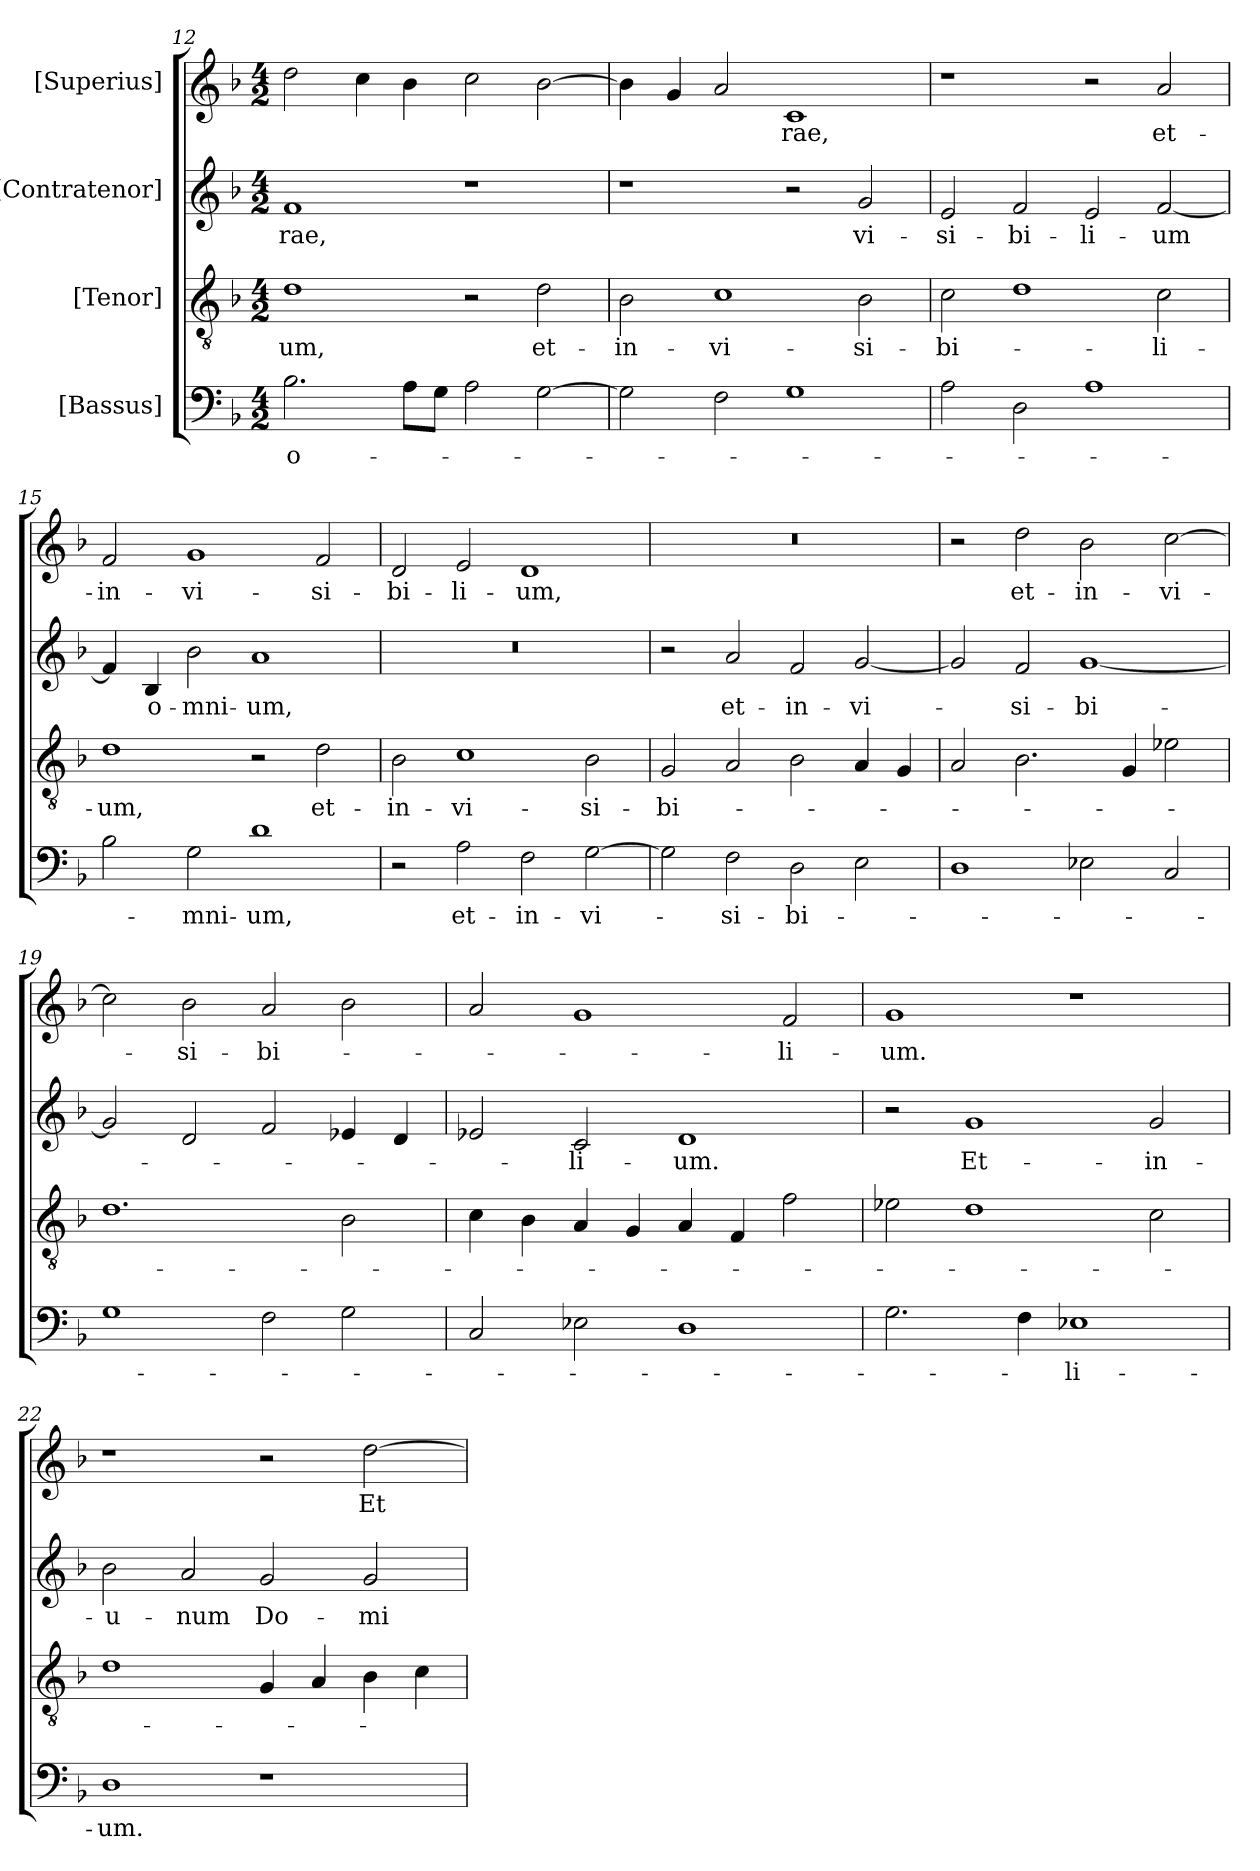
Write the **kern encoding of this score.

**kern	**text	**kern	**text	**kern	**text	**kern	**text
*part4	*part4	*part3	*part3	*part2	*part2	*part1	*part1
*staff4	*staff4	*staff3	*staff3	*staff2	*staff2	*staff1	*staff1
*I"[Bassus]	*	*I"[Tenor]	*	*I"[Contratenor]	*	*I"[Superius]	*
*clefF4	*	*clefGv2	*	*clefG2	*	*clefG2	*
*k[b-]	*	*k[b-]	*	*k[b-]	*	*k[b-]	*
*M4/2	*	*M4/2	*	*M4/2	*	*M4/2	*
=12	=12	=12	=12	=12	=12	=12	=12
2.B-\	o-	1d\	-um,	1f/	-rae,	2dd\	.
.	.	.	.	.	.	4cc\	.
8A\L	.	.	.	.	.	4b-\	.
8G\J	.	.	.	.	.	.	.
2A\	.	2r	.	1r	.	2cc\	.
[2G\	.	2d\	et-	.	.	[2b-\	.
=13	=13	=13	=13	=13	=13	=13	=13
2G\]	.	2B-\	in-	1r	.	4b-\]	.
.	.	.	.	.	.	4g/	.
2F\	.	1c\	-vi-	.	.	2a/	.
1G\	.	.	.	2r	.	1c/	-rae,
.	.	2B-\	-si-	2g/	vi-	.	.
=14	=14	=14	=14	=14	=14	=14	=14
2A\	.	2c\	-bi-	2e/	-si-	1r	.
2D\	.	1d\	.	2f/	-bi-	.	.
1A\	.	.	.	2e/	-li-	2r	.
.	.	2c\	-li-	[2f/	-um	2a/	et-
=15	=15	=15	=15	=15	=15	=15	=15
2B-\	.	1d\	-um,	4f/]	.	2f/	in-
.	.	.	.	4B-/	o-	.	.
2G\	-mni-	.	.	2b-\	-mni-	1g/	-vi-
1d\	-um,	2r	.	1a/	-um,	.	.
.	.	2d\	et-	.	.	2f/	-si-
=16	=16	=16	=16	=16	=16	=16	=16
2r	.	2B-\	in-	0r	.	2d/	-bi-
2A\	et-	1c\	-vi-	.	.	2e/	-li-
2F\	in-	.	.	.	.	1d/	-um,
[2G\	-vi-	2B-\	-si-	.	.	.	.
=17	=17	=17	=17	=17	=17	=17	=17
2G\]	.	2G/	-bi-	2r	.	0r	.
2F\	-si-	2A/	.	2a/	et-	.	.
2D\	-bi-	2B-\	.	2f/	in-	.	.
2E\	.	4A/	.	[2g/	-vi-	.	.
.	.	4G/	.	.	.	.	.
=18	=18	=18	=18	=18	=18	=18	=18
1D\	.	2A/	.	2g/]	.	2r	.
.	.	2.B-\	.	2f/	-si-	2dd\	et-
2E-X\	.	.	.	[1g/	-bi-	2b-\	in-
.	.	4G/	.	.	.	.	.
2C/	.	2e-X\	.	.	.	[2cc\	-vi-
=19	=19	=19	=19	=19	=19	=19	=19
1G\	.	1.d\	.	2g/]	.	2cc\]	.
.	.	.	.	2d/	.	2b-\	-si-
2F\	.	.	.	2f/	.	2a/	-bi-
2G\	.	2B-\	.	4e-X/	.	2b-\	.
.	.	.	.	4d/	.	.	.
=20	=20	=20	=20	=20	=20	=20	=20
2C/	.	4c\	.	2e-X/	.	2a/	.
.	.	4B-\	.	.	.	.	.
2E-X\	.	4A/	.	2c/	-li-	1g/	.
.	.	4G/	.	.	.	.	.
1D\	.	4A/	.	1d/	-um.	.	.
.	.	4F/	.	.	.	.	.
.	.	2f\	.	.	.	2f/	-li-
=21	=21	=21	=21	=21	=21	=21	=21
2.G\	.	2e-X\	.	2r	.	1g/	-um.
.	.	1d\	.	1g/	Et-	.	.
4F\	.	.	.	.	.	.	.
1E-X\	-li-	.	.	.	.	1r	.
.	.	2c\	.	2g/	in-	.	.
=22	=22	=22	=22	=22	=22	=22	=22
1D\	-um.	1d\	.	2b-\	u-	1r	.
.	.	.	.	2a/	-num	.	.
1r	.	4G/	.	2g/	Do-	2r	.
.	.	4A/	.	.	.	.	.
.	.	4B-\	.	2g/	-mi-	[2dd\	Et-
.	.	4c\	.	.	.	.	.
=	=	=	=	=	=	=	=
*-	*-	*-	*-	*-	*-	*-	*-
